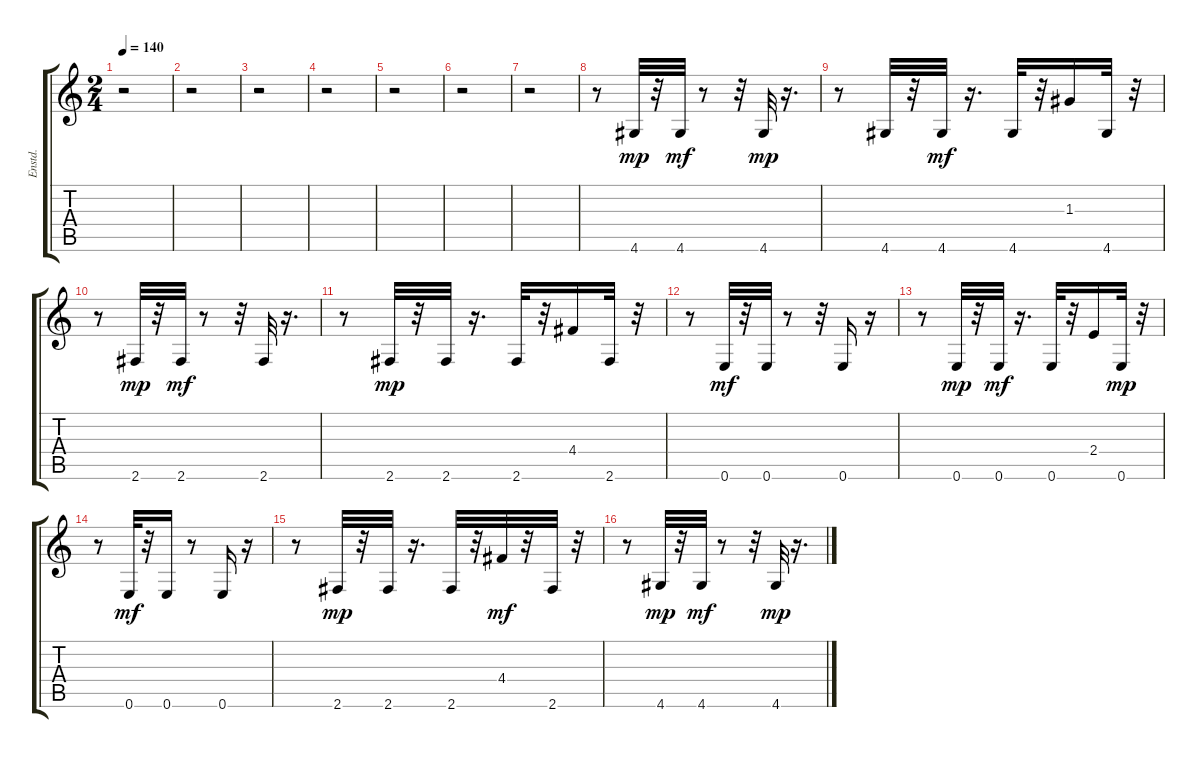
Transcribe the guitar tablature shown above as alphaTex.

\track ("Enstd." "Enstd.") {instrument electricguitarmuted}
\staff {score tabs}
\tuning (E4 B3 G3 D3 A2 E2) {hide}
\ts (2 4)
\tempo 140
\clef g2
\ks c
r.2{dy mf} |
r.2 |
r.2 |
r.2 |
r.2 |
r.2 |
r.2 |
r.8 4.6.32{dy mp} r.32 4.6.32{dy mf} r.8 r.32 4.6.32{dy mp} r.16{d} |
r.8 4.6.32 r.32 4.6.32{dy mf} r.16{d} 4.6.32 r.32 1.3.16 4.6.32 r.32 |
r.8 2.6.32{dy mp} r.32 2.6.32{dy mf} r.8 r.32 2.6.32 r.16{d} |
r.8 2.6.32{dy mp} r.32 2.6.32 r.16{d} 2.6.32 r.32 4.4.16 2.6.32 r.32 |
r.8 0.6.32{dy mf} r.32 0.6.32 r.8 r.32 0.6.16 r.16 |
r.8 0.6.32{dy mp} r.32 0.6.32{dy mf} r.16{d} 0.6.32 r.32 2.4.16 0.6.32{dy mp} r.32 |
r.8 0.6.32{dy mf} r.32 0.6.16 r.8 0.6.16 r.16 |
r.8 2.6.32{dy mp} r.32 2.6.32 r.16{d} 2.6.32 r.32 4.4.32{dy mf} r.32 2.6.32 r.32 |
r.8 4.6.32{dy mp} r.32 4.6.32{dy mf} r.8 r.32 4.6.32{dy mp} r.16{d}
